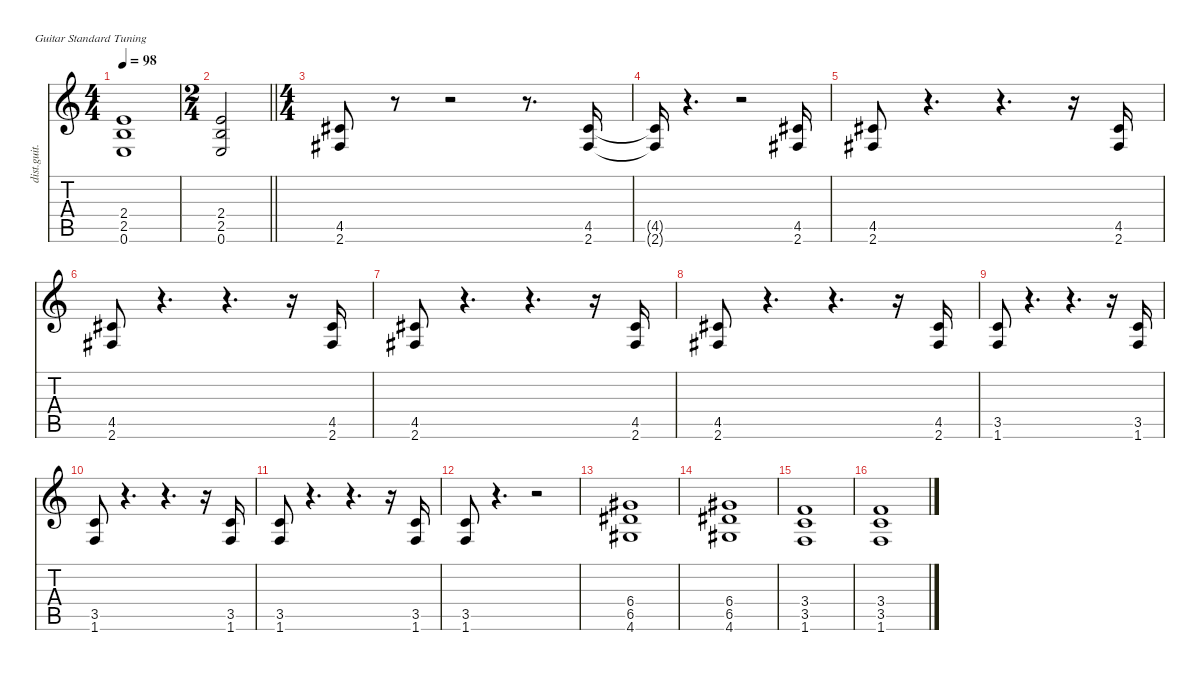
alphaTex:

\defaultSystemsLayout 4
\hideDynamics
\bracketExtendMode nobrackets
\otherSystemsTrackNameOrientation horizontal
\track ("Gtr2" "dist.guit.") {instrument distortionguitar}
\staff {score tabs}
\tuning (E4 B3 G3 D3 A2 E2)
\ts (4 4)
\tempo 98
\clef g2
\ks c
(2.4{t} 2.5{t} 0.6{t}).1{dy f beam Up} |
\ts (2 4)
\barLineRight lightlight
(2.4 2.5 0.6).2{beam Up} |
\ts (4 4)
(4.5{acc #} 2.6{acc #}).8{beam Up} r.8{beam Up} r.2{beam Up} r.8{d beam Up} (4.5{acc #} 2.6{acc #}).16{beam Up} |
(4.5{t acc #} 2.6{t acc #}).16{beam Up} r.4{d beam Up} r.2{beam Up} (4.5{acc #} 2.6{acc #}).16{beam Up} |
(4.5{acc #} 2.6{acc #}).8{beam Up} r.4{d beam Up} r.4{d beam Up} r.16{beam Up} (4.5{acc #} 2.6{acc #}).16{beam Up} |
(4.5{acc #} 2.6{acc #}).8{beam Up} r.4{d beam Up} r.4{d beam Up} r.16{beam Up} (4.5{acc #} 2.6{acc #}).16{beam Up} |
(4.5{acc #} 2.6{acc #}).8{beam Up} r.4{d beam Up} r.4{d beam Up} r.16{beam Up} (4.5{acc #} 2.6{acc #}).16{beam Up} |
(4.5{acc #} 2.6{acc #}).8{beam Up} r.4{d beam Up} r.4{d beam Up} r.16{beam Up} (4.5{acc #} 2.6{acc #}).16{beam Up} |
(3.5 1.6).8{beam Up} r.4{d beam Up} r.4{d beam Up} r.16{beam Up} (3.5 1.6).16{beam Up} |
(3.5 1.6).8{beam Up} r.4{d beam Up} r.4{d beam Up} r.16{beam Up} (3.5 1.6).16{beam Up} |
(3.5 1.6).8{beam Up} r.4{d beam Up} r.4{d beam Up} r.16{beam Up} (3.5 1.6).16{beam Up} |
(3.5 1.6).8{beam Up} r.4{d beam Up} r.2{beam Up} |
(6.4{acc #} 6.5{acc #} 4.6{acc #}).1{beam Up} |
(6.4{acc #} 6.5{acc #} 4.6{acc #}).1{beam Up} |
(3.4 3.5 1.6).1{beam Up} |
(3.4 3.5 1.6).1{beam Up}
